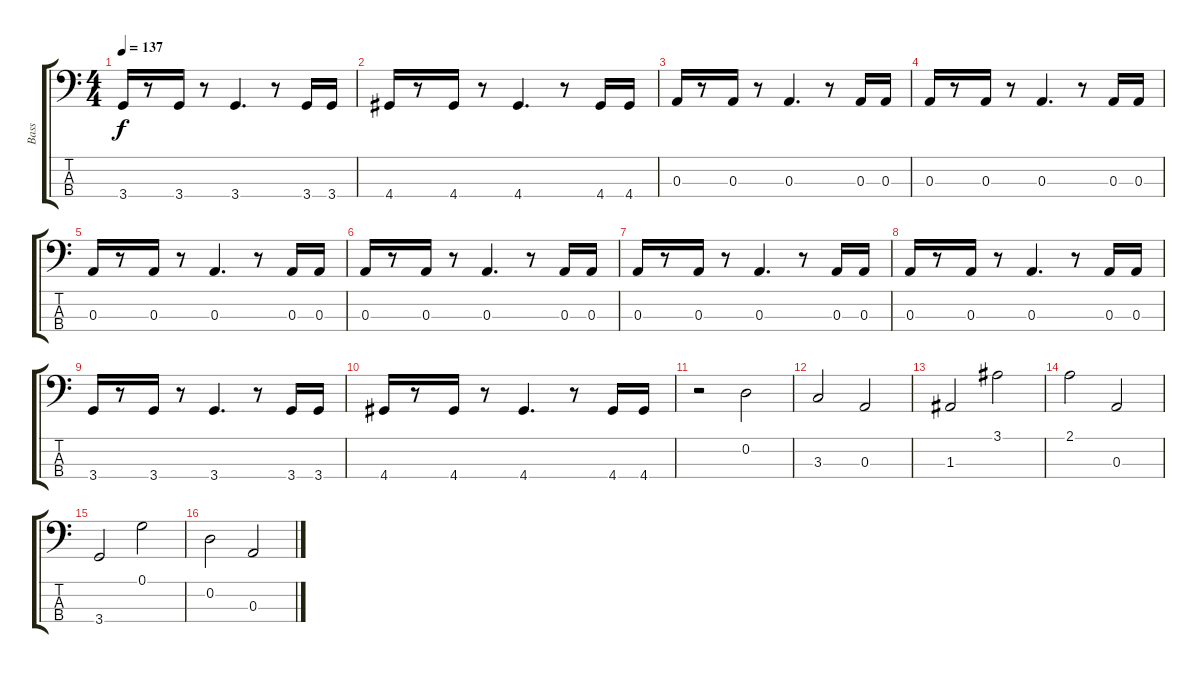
\track ("Bass" "Bass") {instrument electricbassfinger}
\staff {score tabs}
\tuning (G2 D2 A1 E1) {hide}
\ts (4 4)
\tempo 137
\clef f4
\ks c
3.4.16{dy f} r.8 3.4.16 r.8 3.4.4{d} r.8 3.4.16 3.4.16 |
4.4.16 r.8 4.4.16 r.8 4.4.4{d} r.8 4.4.16 4.4.16 |
0.3.16 r.8 0.3.16 r.8 0.3.4{d} r.8 0.3.16 0.3.16 |
0.3.16 r.8 0.3.16 r.8 0.3.4{d} r.8 0.3.16 0.3.16 |
0.3.16 r.8 0.3.16 r.8 0.3.4{d} r.8 0.3.16 0.3.16 |
0.3.16 r.8 0.3.16 r.8 0.3.4{d} r.8 0.3.16 0.3.16 |
0.3.16 r.8 0.3.16 r.8 0.3.4{d} r.8 0.3.16 0.3.16 |
0.3.16 r.8 0.3.16 r.8 0.3.4{d} r.8 0.3.16 0.3.16 |
3.4.16 r.8 3.4.16 r.8 3.4.4{d} r.8 3.4.16 3.4.16 |
4.4.16 r.8 4.4.16 r.8 4.4.4{d} r.8 4.4.16 4.4.16 |
r.2 0.2.2 |
3.3.2 0.3.2 |
1.3.2 3.1.2 |
2.1.2 0.3.2 |
3.4.2 0.1.2 |
0.2.2 0.3.2
